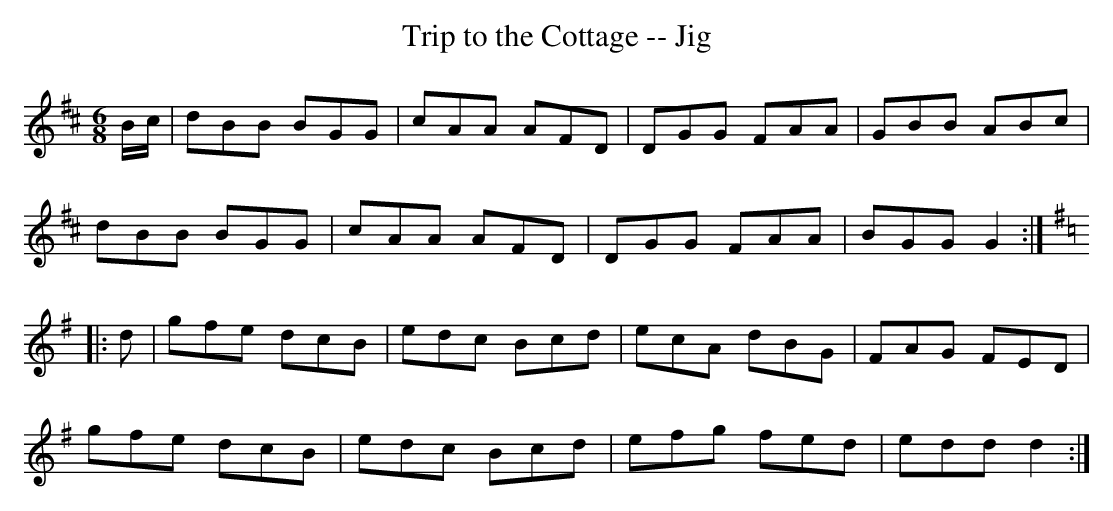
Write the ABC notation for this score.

X:1
T:Trip to the Cottage -- Jig
M:6/8
L:1/8
K:Glyd % Two sharps in the book
B/c/|dBB BGG|cAA AFD|DGG FAA|GBB ABc|
dBB BGG|cAA AFD|DGG FAA|BGG G2:|
K:G
|:d|gfe dcB|edc Bcd|ecA dBG|FAG FED|
gfe dcB|edc Bcd|efg fed|edd d2:|
